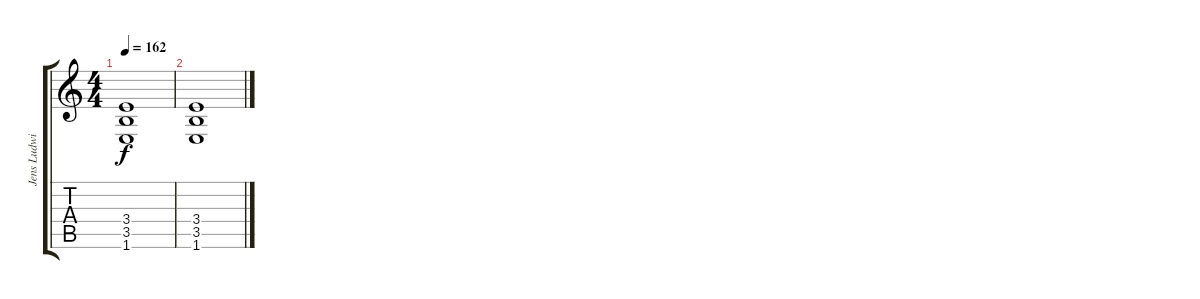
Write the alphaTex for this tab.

\track ("Jens Ludwig" "Jens Ludwi") {instrument distortionguitar}
\staff {score tabs}
\tuning (Eb4 Bb3 Gb3 Db3 Ab2 Eb2) {hide}
\ts (4 4)
\tempo 162
\clef g2
\ks c
(3.4 3.5 1.6).1{dy f} |
(3.4 3.5 1.6).1
